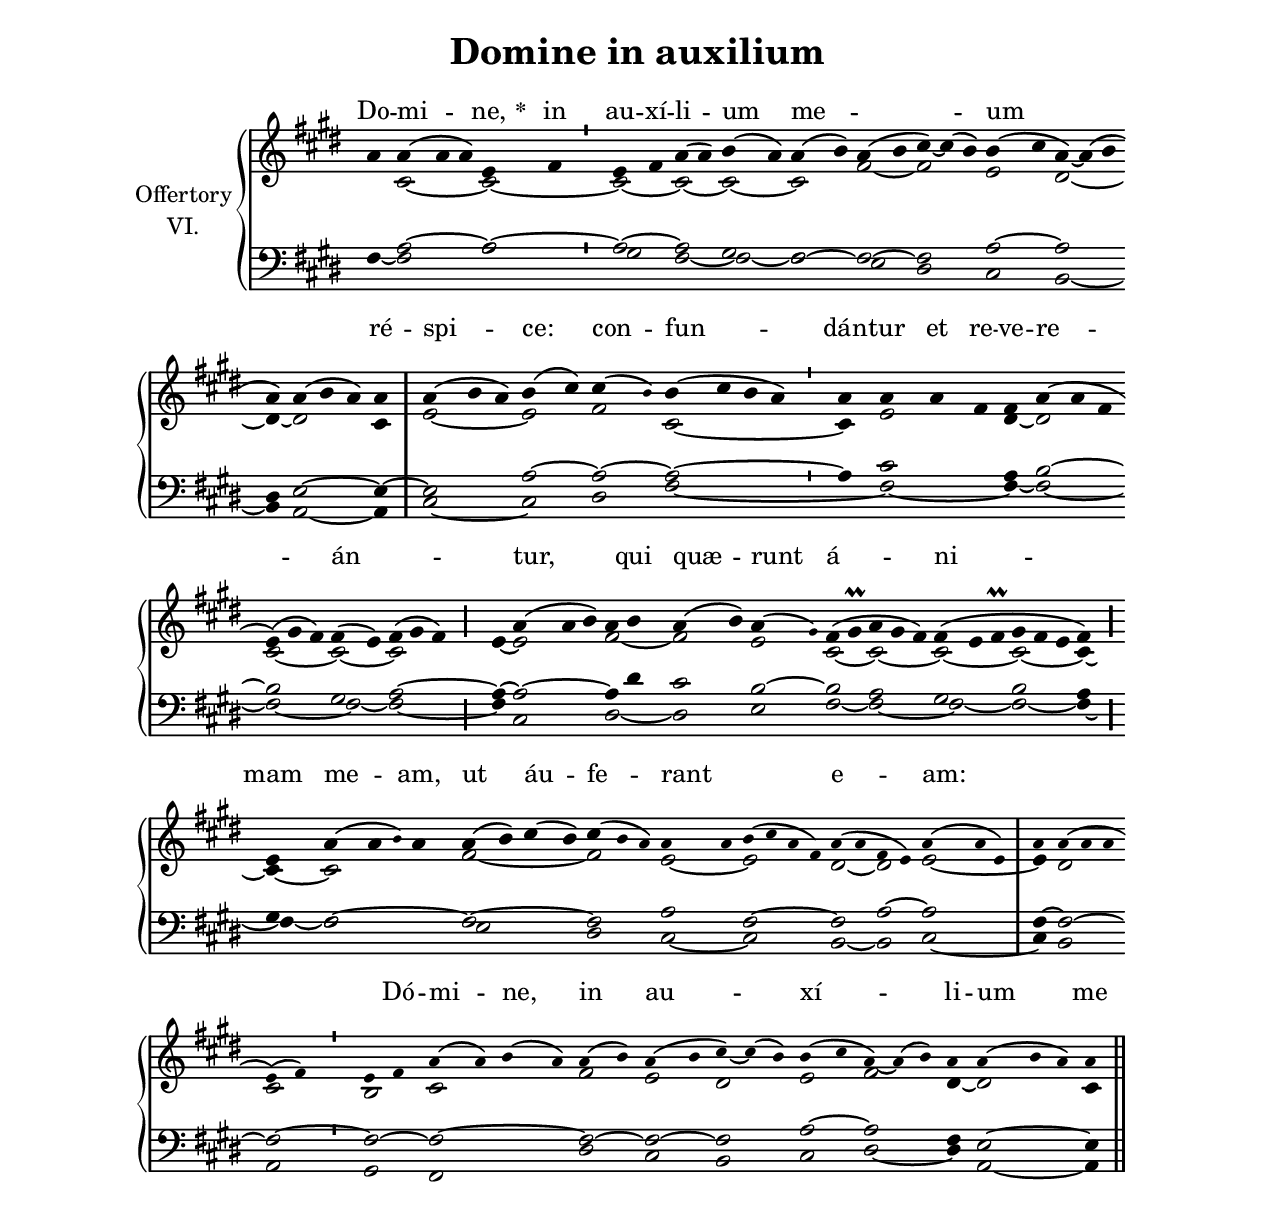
\version "2.18"
\include "gregorian.ly"
\include "noh2.ily"


%Page reference: page ii.215
%(volume.page)

global = {
 \key a \lydian
 \cadenzaOn 
}

\header {
  title = \markup \center-column {"Domine in auxilium" \vspace #1 }
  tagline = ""
  composer = ""
}

\paper {
 #(include-special-characters)
  oddHeaderMarkup = \markup \fill-line {
    \line {}
    \center-column {
      \on-the-fly #first-page     " "
      \on-the-fly #not-first-page "Domine in auxilium"
    }
    \line { \on-the-fly #print-page-number-check-first \fromproperty #'page:page-number-string }
  }
  evenHeaderMarkup = \markup \fill-line {
    \line { \on-the-fly #print-page-number-check-first \fromproperty #'page:page-number-string }
    \center-column { "Domine in auxilium" }
    \line {}
  }
}

chantText = \lyricmode {
Do -- mi -- ne, 
\set stanza = " * " in au -- xí -- li -- um me -- _ um _ ré -- spi -- ce: 
con -- fun -- dán -- tur et re -- ve -- re -- án -- _ _ tur, _ 
qui quæ -- runt á -- ni -- mam me -- am, 
ut áu -- fe -- rant _ _ e -- am: _ _ _ 
Dó -- mi -- ne, in au -- xí -- li -- um me -- _ um _ ré -- spi -- ce. }

chantMusic = {
\tieDown   a'4 a'4 ( a'4 a'4) e'4 fis'4 \divisioMinima
 e'4 fis'4 a'4 ( a'4) b'4 ( a'4) a'4 ( b'4) a'4 ( b'4 cis''4) ~ cis''4 ( b'4) b'4 ( cis''4 a'4) ~ a'4 ( b'4 \forceBreak
) a'4 a'4 ( b'4 a'4) a'4 \divisioMaxima
 a'4 ( b'4 a'4) b'4 ( cis''4) cis''4 ( \once \tweak #'font-size #-4 b' ) b'4 ( cis''4 b'4 a'4) \divisioMinima
 a'4 a'4 a'4 fis'4 fis'4 a'4 ( a'4 fis'4 \forceBreak
) e'4 ( gis'4 fis'4) fis'4 ( e'4) fis'4 ( gis'4 fis'4) \divisioMaior
 e'4 a'4 ( a'4 b'4) a'4 b'4 a'4 ( b'4) a'4 ( \once \tweak #'font-size #-4 gis' ) fis'4 ( gis'\prall a'4 gis'4 fis'4) fis'4 ( e'4 fis'\prall gis'4 fis'4 e'4 fis'4) \divisioMaior \forceBreak

 e'4 a'4 ( a'4 \once \tweak #'font-size #-4 b' ) a'4 a'4 ( b'4) cis''4 ( b'4) cis''4 ( \tiny b' a' 4) a'4 a'4 b'4 ( cis''4 a'4 fis'4) a'4 ( a'4 fis'4 e'4) a'4 ( a'4 e'4) \divisioMaxima
 a'4 a'4 ( a'4 a'4 \forceBreak
) e'4 ( fis'4) \divisioMinima
 e'4 fis'4 a'4 ( a'4) b'4 ( a'4) a'4 ( b'4) a'4 ( b'4 cis''4) ~ cis''4 ( b'4) b'4 ( cis''4 a'4) ~ a'4 ( b'4) a'4 a'4 ( b'4 a'4) a'4 \finalis

}

altoMusic = {
r4 cis'2*3/2 ~ cis'2 ~ \divisioMinima
cis'2 ~ cis'2 ~ cis'2 ~ cis'2 fis'2 ~ fis'2*3/2 e'2 dis'2*3/2 ~ dis'4 ~ dis'2*3/2 cis'4 \divisioMaxima
e'2*3/2 ~ e'2 fis'2 cis'2*4/2 ~ \divisioMinima
cis'4 e'2*3/2 dis'4 ~ dis'2*3/2 cis'2*3/2 ~ cis'2 ~ cis'2*3/2 \divisioMaior
e'4 ~ e'2*3/2 fis'2 ~ fis'2 e'2 cis'2 ~ cis'2*3/2 ~ cis'2*3/2 ~ cis'2*3/2 ~ cis'4 ~ \divisioMaior
cis'4 ~ cis'2*4/2 fis'2*4/2 ~ fis'2*3/2 e'2 ~ e'2*4/2 dis'2 ~ dis'2 e'2*3/2 ~ \divisioMaxima
e'4 dis'2*3/2 cis'2 \divisioMinima
b2 cis'2*4/2 fis'2 e'2 dis'2*3/2 e'2 fis'2*3/2 dis'4 ~ dis'2*3/2 cis'4 \finalis
}

tenorMusic = {
r4 a2*3/2 ~ a2 ~ \divisioMinima
a2 ~ a2 gis2 fis2 ~ fis2 ~ fis2*3/2 a2 ~ a2*3/2 dis4 e2*3/2 ~ e4 ~ \divisioMaxima
e2*3/2 a2 ~ a2 ~ a2*4/2 ~ \divisioMinima
a4 cis'2*3/2 a4 b2*3/2 ~ b2*3/2 gis2 a2*3/2 ~ \divisioMaior
a4 ~ a2*3/2 ~ a4 dis'4 cis'2 b2 ~ b2 a2*3/2 gis2*3/2 b2*3/2 a4 \divisioMaior
gis4 fis2*4/2 ~ fis2*4/2 ~ fis2*3/2 a2 fis2*4/2 ~ fis2 a2 ~ a2*3/2 \divisioMaxima
fis4 ~ fis2*3/2 ~ fis2 ~ \divisioMinima
fis2 ~ fis2*4/2 ~ fis2 ~ fis2 ~ fis2*3/2 a2 ~ a2*3/2 fis4 e2*3/2 ~ e4 \finalis
}

bassMusic = {
fis4 ~ fis2*3/2 a2 \divisioMinima
gis2 fis2 ~ fis2 ~ fis2 e2 dis2*3/2 cis2 b,2*3/2 ~ b,4 a,2*3/2 ~ a,4 \divisioMaxima
cis2*3/2 ~ cis2 dis2 fis2*5/2 ~ fis2*3/2 ~ fis4 ~ fis2*3/2 ~ fis2*3/2 ~ fis2 ~ fis2*3/2 ~ \divisioMaior
fis4 cis2*3/2 dis2 ~ dis2 e2 fis2 ~ fis2*3/2 ~ fis2*3/2 ~ fis2*3/2 ~ fis4 ~ \divisioMaior
fis4 ~ fis2*4/2 e2*4/2 dis2*3/2 cis2 ~ cis2*4/2 b,2 ~ b,2 cis2*3/2 ~ \divisioMaxima
cis4 b,2*3/2 a,2 \divisioMinima
gis,2 fis,2*4/2 dis2 cis2 b,2*3/2 cis2 dis2*3/2 ~ dis4 a,2*3/2 ~ a,4 \finalis
}

voiceLines = {
\voiceLineStyle


}

\score{
  <<
    \new GrandStaff <<
      \set GrandStaff.autoBeaming = ##f
      \set GrandStaff.instrumentName = \markup \center-column {
        "Offertory"
        "VI."
      }
      \new Staff = up <<
        \new Voice = "chant" {
          \voiceOne \global \chantMusic
        }
        \new Voice {
          \voiceTwo \global \altoMusic
        }
      >>

      \new Staff = down <<
        \clef bass
        \new Voice {
          \voiceOne \global \tenorMusic
        }
        \new Voice {
          \voiceTwo \global \bassMusic
        }
	\new Voice {
        \voiceThree \global \voiceLines
        }
      >>
    >>
    \new Lyrics \lyricsto chant {
      \chantText
    }
  >>
  \layout{
  }
  \midi{
    \tempo 4 = 125
  }
}
